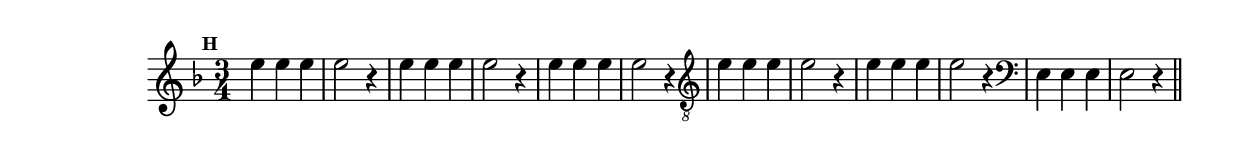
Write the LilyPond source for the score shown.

%% -*- coding: utf-8 -*-
\version "2.16.0"

%% \header { texidoc="Perguntas e Respostas"}

\relative c'' {

  \override Staff.TimeSignature #'style = #'()
  \time 3/4 
  \override Score.BarNumber #'transparent = ##t
  \override Score.RehearsalMark #'font-size = #-2
  \override Score.BarNumber #'transparent = ##t
  \set Score.markFormatter = #format-mark-numbers
  \key d \minor

  \mark 8

  %% CAVAQUINHO - BANJO
  \tag #'cv {
    e4 e e | e2 r4 
  }

  %% BANDOLIM
  \tag #'bd {
    e4 e e | e2 r4 
  }

  %% VIOLA
  \tag #'va {
    e4 e e | e2 r4 
  }

  %% VIOLÃO TENOR
  \tag #'vt {
    \clef "G_8"
    e,4 e e | e2 r4 
  }

  %% VIOLÃO
  \tag #'vi {
    \clef "G_8"
    e4 e e | e2 r4 
  }

  %% BAIXO - BAIXOLÃO
  \tag #'bx {
    \clef bass
    e,4 e e | e2 r4  
  }


  %% END DOCUMENT
  \bar "||"
}
